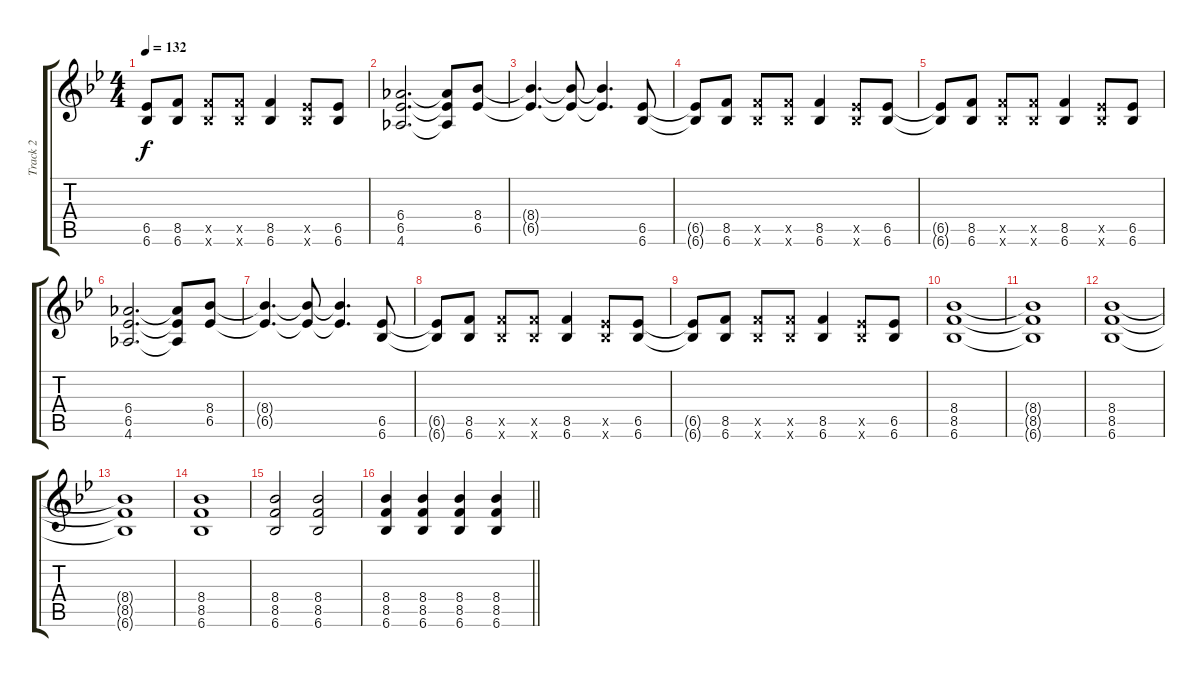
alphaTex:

\track ("Track 2" "Track 2") {instrument overdrivenguitar}
\staff {score tabs}
\tuning (E4 B3 G3 D3 A2 E2) {hide}
\ts (4 4)
\tempo 132
\clef g2
\ks bb
(6.5{t} 6.6{t}).8{dy f} (8.5 6.6).8 (8.5{x} 6.6{x}).8 (8.5{x} 6.6{x}).8 (8.5 6.6).4 (6.5{x} 6.6{x}).8 (6.5 6.6).8 |
(6.4 6.5 4.6).2{d} (6.4{t} 6.5{t} 4.6{t}).8 (8.4 6.5).8 |
(8.4{t} 6.5{t}).4{d} (8.4{t} 6.5{t}).8 (8.4{t} 6.5{t}).4{d} (6.5 6.6).8 |
(6.5{t} 6.6{t}).8 (8.5 6.6).8 (8.5{x} 6.6{x}).8 (8.5{x} 6.6{x}).8 (8.5 6.6).4 (6.5{x} 6.6{x}).8 (6.5 6.6).8 |
(6.5{t} 6.6{t}).8 (8.5 6.6).8 (8.5{x} 6.6{x}).8 (8.5{x} 6.6{x}).8 (8.5 6.6).4 (6.5{x} 6.6{x}).8 (6.5 6.6).8 |
(6.4 6.5 4.6).2{d} (6.4{t} 6.5{t} 4.6{t}).8 (8.4 6.5).8 |
(8.4{t} 6.5{t}).4{d} (8.4{t} 6.5{t}).8 (8.4{t} 6.5{t}).4{d} (6.5 6.6).8 |
(6.5{t} 6.6{t}).8 (8.5 6.6).8 (8.5{x} 6.6{x}).8 (8.5{x} 6.6{x}).8 (8.5 6.6).4 (6.5{x} 6.6{x}).8 (6.5 6.6).8 |
(6.5{t} 6.6{t}).8 (8.5 6.6).8 (8.5{x} 6.6{x}).8 (8.5{x} 6.6{x}).8 (8.5 6.6).4 (6.5{x} 6.6{x}).8 (6.5 6.6).8 |
(8.4 8.5 6.6).1 |
(8.4{t} 8.5{t} 6.6{t}).1 |
(8.4 8.5 6.6).1 |
(8.4{t} 8.5{t} 6.6{t}).1 |
(8.4 8.5 6.6).1 |
(8.4 8.5 6.6).2 (8.4 8.5 6.6).2 |
\barLineRight lightlight
(8.4 8.5 6.6).4 (8.4 8.5 6.6).4 (8.4 8.5 6.6).4 (8.4 8.5 6.6).4
